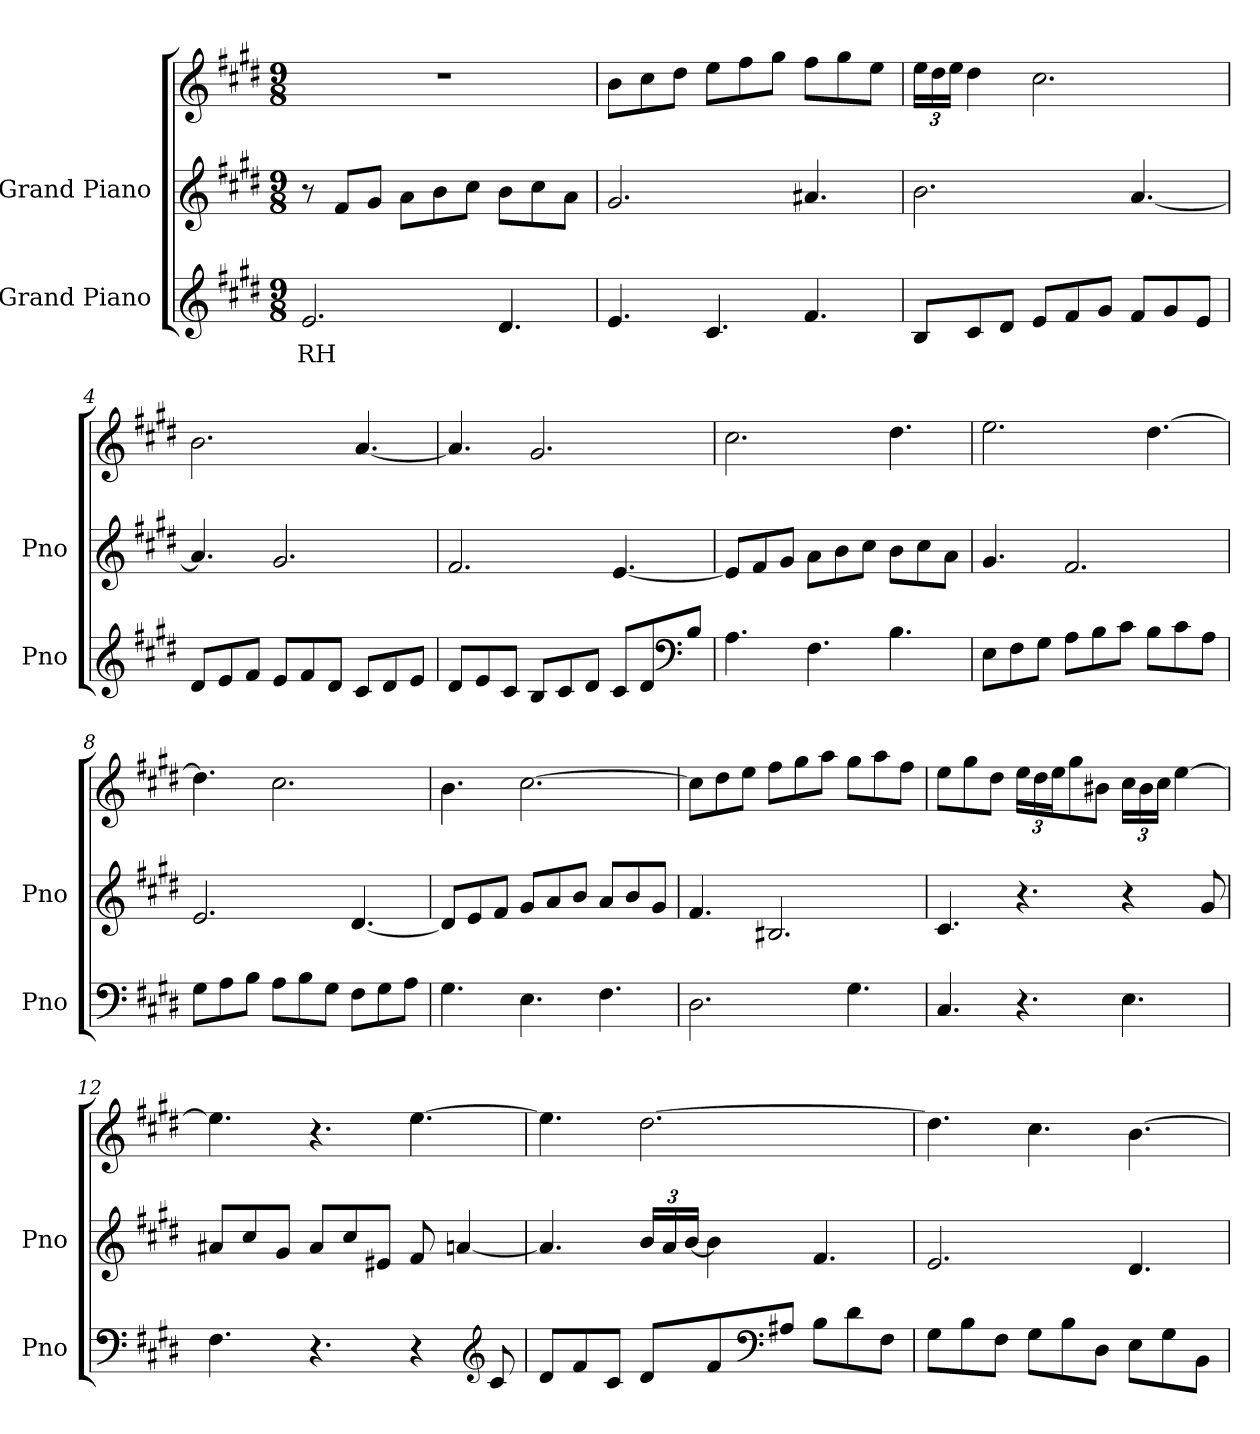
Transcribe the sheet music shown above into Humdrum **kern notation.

**kern	**text	**kern	**kern
*part2	*part2	*part1	*part1
*staff3	*staff3	*staff2	*staff1
*I"Grand Piano	*	*I"Grand Piano	*
*I'Pno	*	*I'Pno	*
*clefG2	*	*clefG2	*clefG2
*k[f#c#g#d#]	*	*k[f#c#g#d#]	*k[f#c#g#d#]
*M9/8	*	*M9/8	*M9/8
*MM180	*	*MM180	*MM180
=1	=1	=1	=1
!	!LO:LY:b	!	!
2.e/	RH	8r	8%9r
.	.	8f#/L	.
.	.	8g#/J	.
.	.	8a\L	.
.	.	8b\	.
.	.	8cc#\J	.
4.d#/	.	8b\L	.
.	.	8cc#\	.
.	.	8a\J	.
=2	=2	=2	=2
4.e/	.	2.g#/	8b\L
.	.	.	8cc#\
.	.	.	8dd#\J
4.c#/	.	.	8ee\L
.	.	.	8ff#\
.	.	.	8gg#\J
4.f#/	.	4.a#X/	8ff#\L
.	.	.	8gg#\
.	.	.	8ee\J
=3	=3	=3	=3
*	*	*	*Xbrackettup
8B/L	.	2.b\	24ee\LL
.	.	.	24dd#\
.	.	.	24ee\JJ
8c#/	.	.	4dd#\
8d#/J	.	.	.
8e/L	.	.	2.cc#\
8f#/	.	.	.
8g#/J	.	.	.
8f#/L	.	[4.a/	.
8g#/	.	.	.
8e/J	.	.	.
!!LO:LB:g=z
=4	=4	=4	=4
8d#/L	.	4.a/]	2.b\
8e/	.	.	.
8f#/J	.	.	.
8e/L	.	2.g#/	.
8f#/	.	.	.
8d#/J	.	.	.
8c#/L	.	.	[4.a/
8d#/	.	.	.
8e/J	.	.	.
=5	=5	=5	=5
8d#/L	.	2.f#/	4.a/]
8e/	.	.	.
8c#/J	.	.	.
8B/L	.	.	2.g#/
8c#/	.	.	.
8d#/J	.	.	.
8c#/L	.	[4.e/	.
8d#/	.	.	.
*clefF4	*	*	*
8B/J	.	.	.
=6	=6	=6	=6
4.A\	.	8e/L]	2.cc#\
.	.	8f#/	.
.	.	8g#/J	.
4.F#\	.	8a\L	.
.	.	8b\	.
.	.	8cc#\J	.
4.B\	.	8b\L	4.dd#\
.	.	8cc#\	.
.	.	8a\J	.
=7	=7	=7	=7
8E\L	.	4.g#/	2.ee\
8F#\	.	.	.
8G#\J	.	.	.
8A\L	.	2.f#/	.
8B\	.	.	.
8c#\J	.	.	.
8B\L	.	.	[4.dd#\
8c#\	.	.	.
8A\J	.	.	.
!!LO:LB:g=z
=8	=8	=8	=8
8G#\L	.	2.e/	4.dd#\]
8A\	.	.	.
8B\J	.	.	.
8A\L	.	.	2.cc#\
8B\	.	.	.
8G#\J	.	.	.
8F#\L	.	[4.d#/	.
8G#\	.	.	.
8A\J	.	.	.
=9	=9	=9	=9
4.G#\	.	8d#/L]	4.b\
.	.	8e/	.
.	.	8f#/J	.
4.E\	.	8g#/L	[2.cc#\
.	.	8a/	.
.	.	8b/J	.
4.F#\	.	8a/L	.
.	.	8b/	.
.	.	8g#/J	.
=10	=10	=10	=10
2.D#\	.	4.f#/	8cc#\L]
.	.	.	8dd#\
.	.	.	8ee\J
.	.	2.B#X/	8ff#\L
.	.	.	8gg#\
.	.	.	8aa\J
4.G#\	.	.	8gg#\L
.	.	.	8aa\
.	.	.	8ff#\J
=11	=11	=11	=11
4.C#/	.	4.c#/	8ee\L
.	.	.	8gg#\
.	.	.	8dd#\J
4.r	.	4.r	24ee\LL
.	.	.	24dd#\
.	.	.	24ee\J
.	.	.	8gg#\
.	.	.	8b#X\J
4.E\	.	4r	24cc#\LL
.	.	.	24b#\
.	.	.	24cc#\JJ
.	.	.	[4ee\
.	.	8g#/	.
!!LO:LB:g=z
=12	=12	=12	=12
4.F#\	.	8a#X/L	4.ee\]
.	.	8cc#/	.
.	.	8g#/J	.
4.r	.	8a#/L	4.r
.	.	8cc#/	.
.	.	8e#X/J	.
4r	.	8f#/	[4.ee\
.	.	[4an/	.
*clefG2	*	*	*
8c#/	.	.	.
=13	=13	=13	=13
8d#/L	.	4.a/]	4.ee\]
8f#/	.	.	.
8c#/J	.	.	.
*	*	*Xbrackettup	*
8d#/L	.	24b/LL	[2.dd#\
.	.	24a/	.
.	.	[24b/JJ	.
8f#/	.	4b\]	.
*clefF4	*	*	*
8A#X/J	.	.	.
8B\L	.	4.f#/	.
8d#\	.	.	.
8F#\J	.	.	.
=14	=14	=14	=14
8G#\L	.	2.e/	4.dd#\]
8B\	.	.	.
8F#\J	.	.	.
8G#\L	.	.	4.cc#\
8B\	.	.	.
8D#\J	.	.	.
8E\L	.	4.d#/	[4.b\
8G#\	.	.	.
8BB\J	.	.	.
=	=	=	=
*-	*-	*-	*-
